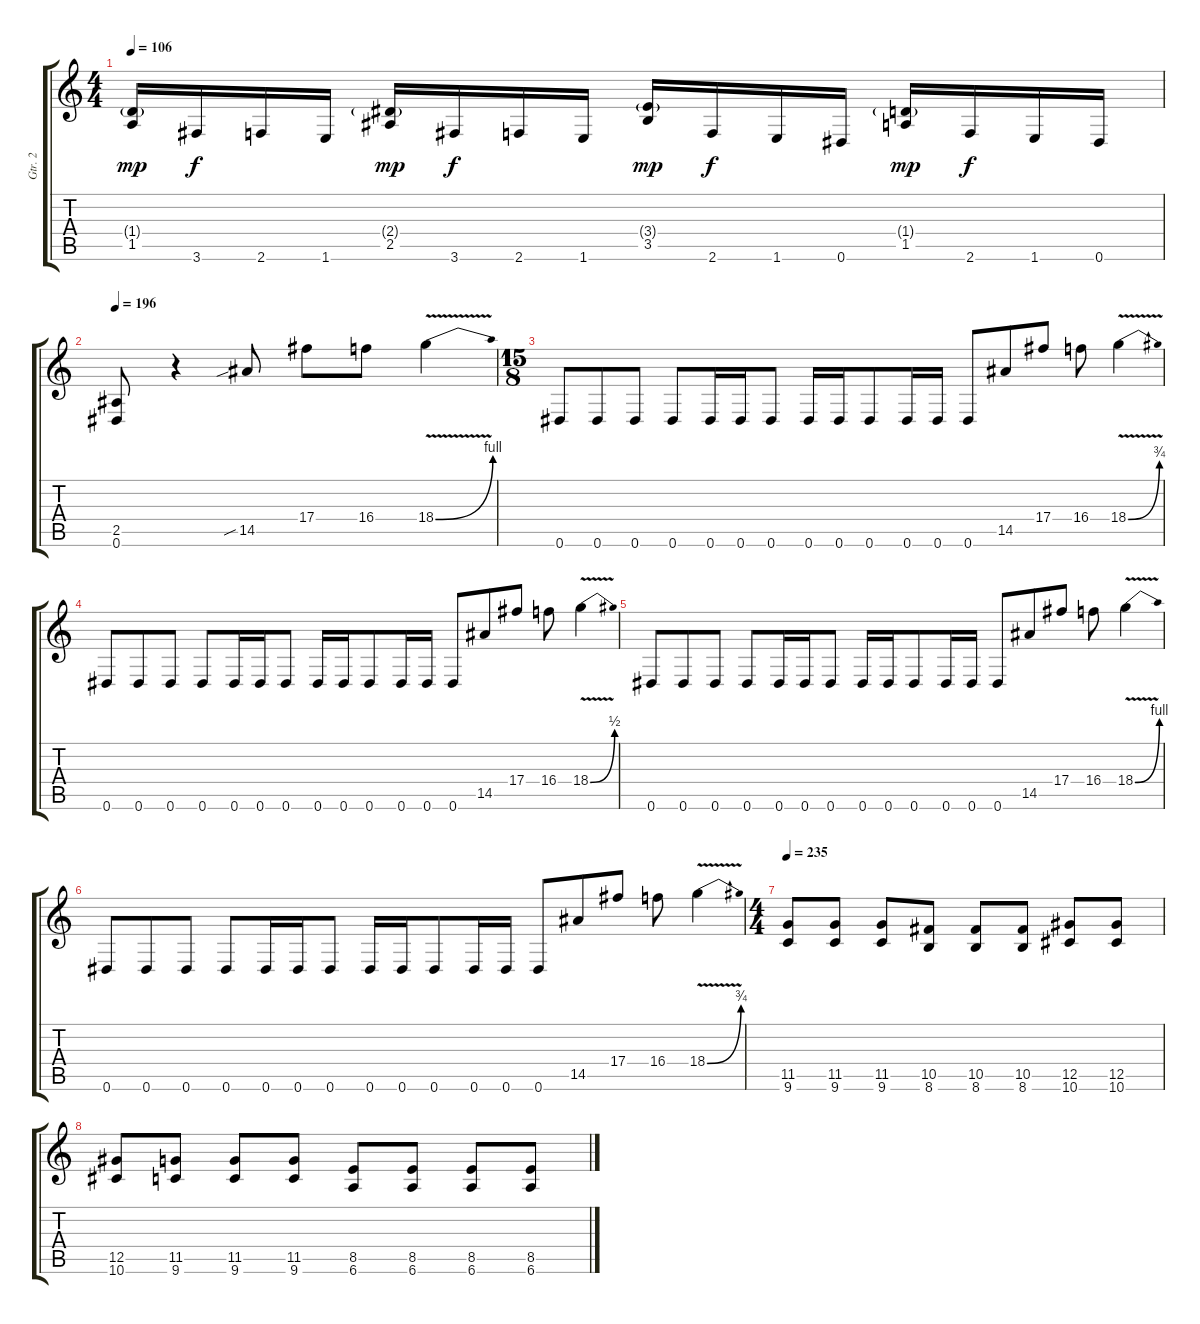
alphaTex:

\track ("Gtr. 2" "Gtr. 2") {instrument overdrivenguitar}
\staff {score tabs}
\tuning (Eb4 Bb3 Gb3 Db3 Ab2 Eb2) {hide}
\ts (4 4)
\tempo 106
\clef g2
\ks c
(1.4{g} 1.5).16{dy mp} 3.6.16{dy f} 2.6.16 1.6.16 (2.4{g} 2.5).16{dy mp} 3.6.16{dy f} 2.6.16 1.6.16 (3.4{g} 3.5).16{dy mp} 2.6.16{dy f} 1.6.16 0.6.16 (1.4{g} 1.5).16{dy mp} 2.6.16{dy f} 1.6.16 0.6.16 |
\tempo 196
(2.5 0.6).8 r.4 14.5{sib}.8 17.4.8 16.4.8 18.4{be (bend 0 0 60 4) v}.4 |
\ts (15 8)
0.6.8 0.6.8 0.6.8 0.6.8 0.6.16 0.6.16 0.6.8 0.6.16 0.6.16 0.6.8 0.6.16 0.6.16 0.6.8 14.5.8 17.4.8 16.4.8 18.4{be (bend 0 0 60 3) v}.4 |
0.6.8 0.6.8 0.6.8 0.6.8 0.6.16 0.6.16 0.6.8 0.6.16 0.6.16 0.6.8 0.6.16 0.6.16 0.6.8 14.5.8 17.4.8 16.4.8 18.4{be (bend 0 0 60 2) v}.4 |
0.6.8 0.6.8 0.6.8 0.6.8 0.6.16 0.6.16 0.6.8 0.6.16 0.6.16 0.6.8 0.6.16 0.6.16 0.6.8 14.5.8 17.4.8 16.4.8 18.4{be (bend 0 0 60 4) v}.4 |
0.6.8 0.6.8 0.6.8 0.6.8 0.6.16 0.6.16 0.6.8 0.6.16 0.6.16 0.6.8 0.6.16 0.6.16 0.6.8 14.5.8 17.4.8 16.4.8 18.4{be (bend 0 0 60 3) v}.4 |
\ts (4 4)
\tempo 235
(11.5 9.6).8 (11.5 9.6).8 (11.5 9.6).8 (10.5 8.6).8 (10.5 8.6).8 (10.5 8.6).8 (12.5 10.6).8 (12.5 10.6).8 |
(12.5 10.6).8 (11.5 9.6).8 (11.5 9.6).8 (11.5 9.6).8 (8.5 6.6).8 (8.5 6.6).8 (8.5 6.6).8 (8.5 6.6).8
